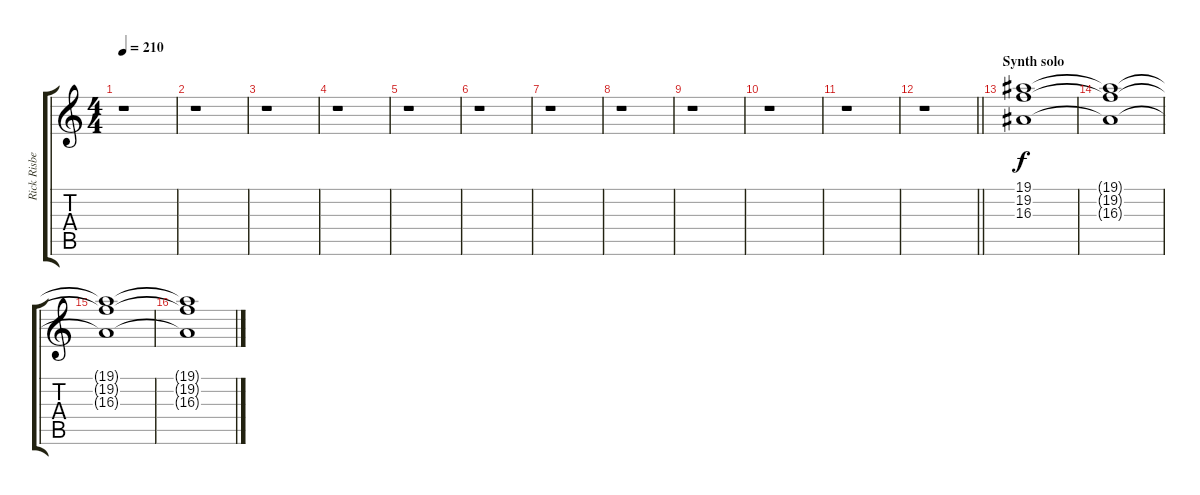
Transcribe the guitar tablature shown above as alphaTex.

\track ("Rick Risberg" "Rick Risbe") {instrument churchorgan}
\staff {score tabs}
\tuning (Eb4 Bb3 Gb3 Db3 Ab2 Eb2) {hide}
\ts (4 4)
\tempo 210
\clef g2
\ks c
r.1{dy f} |
r.1 |
r.1 |
r.1 |
r.1 |
r.1 |
r.1 |
r.1 |
r.1 |
r.1 |
r.1 |
\barLineRight lightlight
r.1 |
\section ("" "Synth solo")
(19.1 19.2 16.3).1{volume 13 instrument churchorgan} |
(19.1{t} 19.2{t} 16.3{t}).1 |
(19.1{t} 19.2{t} 16.3{t}).1 |
(19.1{t} 19.2{t} 16.3{t}).1
